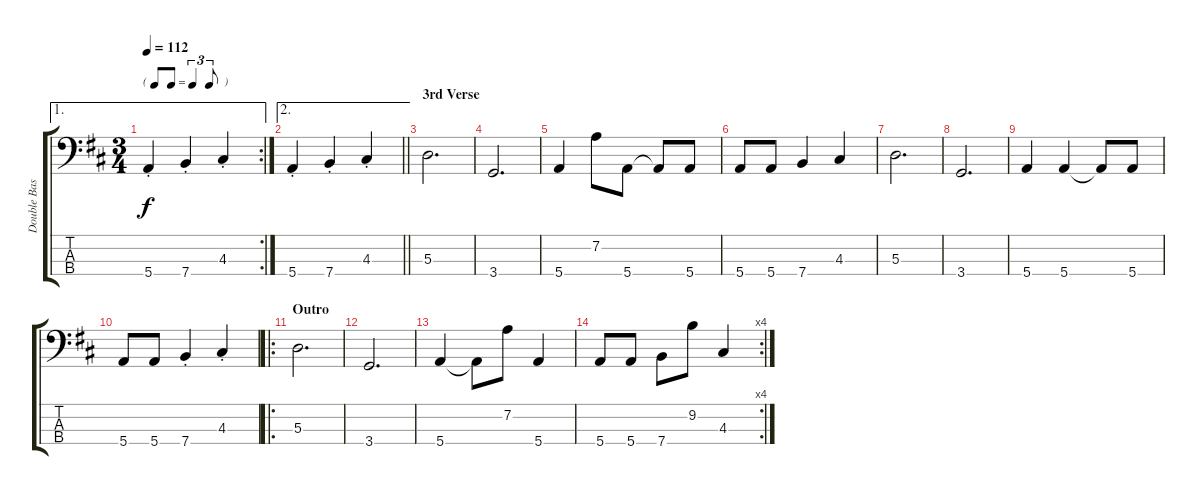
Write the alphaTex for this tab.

\track ("Double Bass" "Double Bas") {instrument electricbassfinger}
\staff {score tabs}
\tuning (G2 D2 A1 E1) {hide}
\ae 1
\rc 2
\ts (3 4)
\tf triplet8th
\tempo 112
\clef f4
\ks d
5.4{st}.4{dy f} 7.4{st}.4 4.3{st}.4 |
\ae 2
\barLineRight lightlight
5.4{st}.4 7.4{st}.4 4.3{st}.4 |
\section ("" "3rd Verse")
5.3.2{d} |
3.4.2{d} |
5.4.4 7.2.8 5.4.8 5.4{t}.8 5.4.8 |
5.4.8 5.4.8 7.4.4 4.3.4 |
5.3.2{d} |
3.4.2{d} |
5.4.4 5.4.4 5.4{t}.8 5.4.8 |
5.4.8 5.4.8 7.4{st}.4 4.3{st}.4 |
\ro
\section ("" "Outro")
5.3.2{d} |
3.4.2{d} |
5.4.4 5.4{t}.8 7.2.8 5.4.4 |
\rc 4
5.4.8 5.4.8 7.4.8 9.2.8 4.3.4
